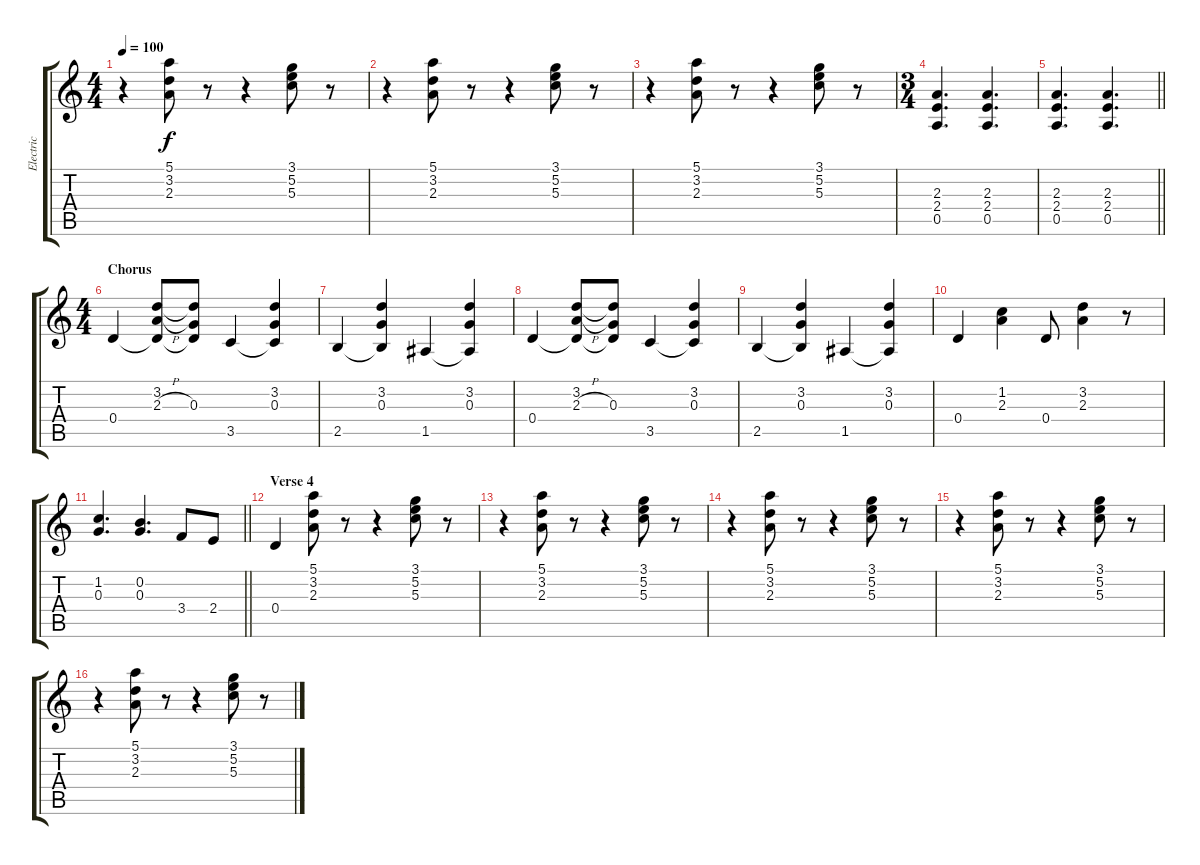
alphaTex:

\track ("Electric" "Electric") {instrument overdrivenguitar}
\staff {score tabs}
\tuning (E4 B3 G3 D3 A2 E2) {hide}
\ts (4 4)
\tempo 100
\clef g2
\ks c
r.4{dy f} (5.1 3.2 2.3).8 r.8 r.4 (3.1 5.2 5.3).8 r.8 |
r.4 (5.1 3.2 2.3).8 r.8 r.4 (3.1 5.2 5.3).8 r.8 |
r.4 (5.1 3.2 2.3).8 r.8 r.4 (3.1 5.2 5.3).8 r.8 |
\ts (3 4)
(2.3 2.4 0.5).4{d} (2.3 2.4 0.5).4{d} |
\barLineRight lightlight
(2.3 2.4 0.5).4{d} (2.3 2.4 0.5).4{d} |
\ts (4 4)
\section ("" "Chorus")
0.4.4 (3.2 2.3{h} 0.4{t}).8 (3.2{t} 0.3 0.4{t}).8 3.5.4 (3.2 0.3 3.5{t}).4 |
2.5.4 (3.2 0.3 2.5{t}).4 1.5.4 (3.2 0.3 1.5{t}).4 |
0.4.4 (3.2 2.3{h} 0.4{t}).8 (3.2{t} 0.3 0.4{t}).8 3.5.4 (3.2 0.3 3.5{t}).4 |
2.5.4 (3.2 0.3 2.5{t}).4 1.5.4 (3.2 0.3 1.5{t}).4 |
0.4.4 (1.2 2.3).4 0.4.8 (3.2 2.3).4 r.8 |
\barLineRight lightlight
(1.2 0.3).4{d} (0.2 0.3).4{d} 3.4.8 2.4.8 |
\section ("" "Verse 4")
0.4.4 (5.1 3.2 2.3).8 r.8 r.4 (3.1 5.2 5.3).8 r.8 |
r.4 (5.1 3.2 2.3).8 r.8 r.4 (3.1 5.2 5.3).8 r.8 |
r.4 (5.1 3.2 2.3).8 r.8 r.4 (3.1 5.2 5.3).8 r.8 |
r.4 (5.1 3.2 2.3).8 r.8 r.4 (3.1 5.2 5.3).8 r.8 |
r.4 (5.1 3.2 2.3).8 r.8 r.4 (3.1 5.2 5.3).8 r.8
